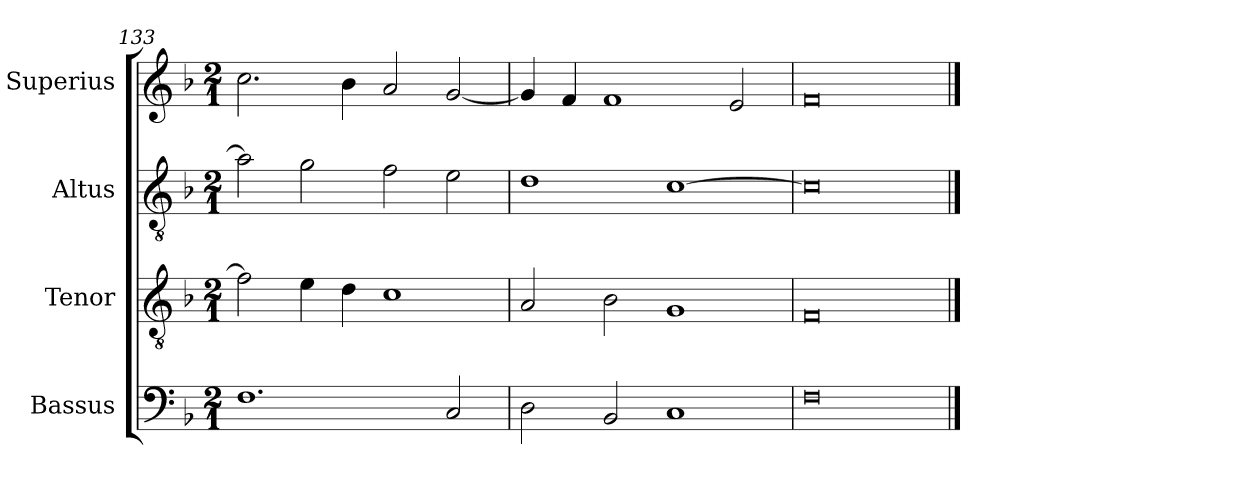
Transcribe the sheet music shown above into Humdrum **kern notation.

**kern	**kern	**kern	**kern
*part4	*part3	*part2	*part1
*staff4	*staff3	*staff2	*staff1
*I"Bassus	*I"Tenor	*I"Altus	*I"Superius
*I'B	*I'T	*I'A	*I'S
*clefF4	*clefGv2	*clefGv2	*clefG2
*k[b-]	*k[b-]	*k[b-]	*k[b-]
*M2/1	*M2/1	*M2/1	*M2/1
=133	=133	=133	=133
1.F	2f\]	2a\]	2.cc\
.	4e\	2g\	.
.	4d\	.	4b-\
.	1c	2f\	2a/
2C/	.	2e\	[2g/
=134	=134	=134	=134
2D\	2A/	1d	4g/]
.	.	.	4f/
2BB-/	2B-\	.	1f
1C	1G	[1c	.
.	.	.	2e/
=135	=135	=135	=135
0F	0F	0c]	0f
==	==	==	==
*-	*-	*-	*-
